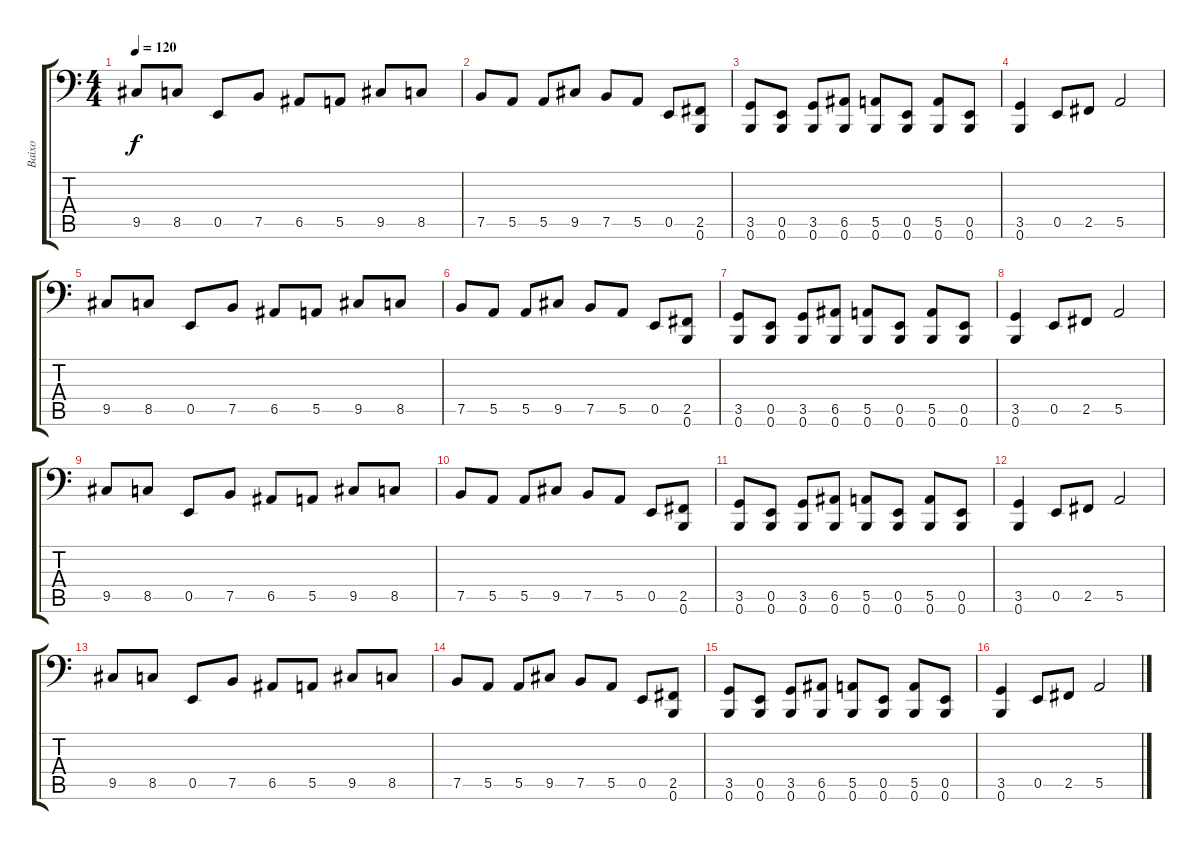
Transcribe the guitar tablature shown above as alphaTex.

\track ("Baixo" "Baixo") {instrument electricbassfinger}
\staff {score tabs}
\tuning (C3 G2 D2 A1 E1 B0) {hide}
\ts (4 4)
\tempo 120
\clef f4
\ks c
9.5.8{dy f} 8.5.8 0.5.8 7.5.8 6.5.8 5.5.8 9.5.8 8.5.8 |
7.5.8 5.5.8 5.5.8 9.5.8 7.5.8 5.5.8 0.5.8 (2.5 0.6).8 |
(3.5 0.6).8 (0.5 0.6).8 (3.5 0.6).8 (6.5 0.6).8 (5.5 0.6).8 (0.5 0.6).8 (5.5 0.6).8 (0.5 0.6).8 |
(3.5 0.6).4 0.5.8 2.5.8 5.5.2 |
9.5.8 8.5.8 0.5.8 7.5.8 6.5.8 5.5.8 9.5.8 8.5.8 |
7.5.8 5.5.8 5.5.8 9.5.8 7.5.8 5.5.8 0.5.8 (2.5 0.6).8 |
(3.5 0.6).8 (0.5 0.6).8 (3.5 0.6).8 (6.5 0.6).8 (5.5 0.6).8 (0.5 0.6).8 (5.5 0.6).8 (0.5 0.6).8 |
(3.5 0.6).4 0.5.8 2.5.8 5.5.2 |
9.5.8 8.5.8 0.5.8 7.5.8 6.5.8 5.5.8 9.5.8 8.5.8 |
7.5.8 5.5.8 5.5.8 9.5.8 7.5.8 5.5.8 0.5.8 (2.5 0.6).8 |
(3.5 0.6).8 (0.5 0.6).8 (3.5 0.6).8 (6.5 0.6).8 (5.5 0.6).8 (0.5 0.6).8 (5.5 0.6).8 (0.5 0.6).8 |
(3.5 0.6).4 0.5.8 2.5.8 5.5.2 |
9.5.8 8.5.8 0.5.8 7.5.8 6.5.8 5.5.8 9.5.8 8.5.8 |
7.5.8 5.5.8 5.5.8 9.5.8 7.5.8 5.5.8 0.5.8 (2.5 0.6).8 |
(3.5 0.6).8 (0.5 0.6).8 (3.5 0.6).8 (6.5 0.6).8 (5.5 0.6).8 (0.5 0.6).8 (5.5 0.6).8 (0.5 0.6).8 |
(3.5 0.6).4 0.5.8 2.5.8 5.5.2
